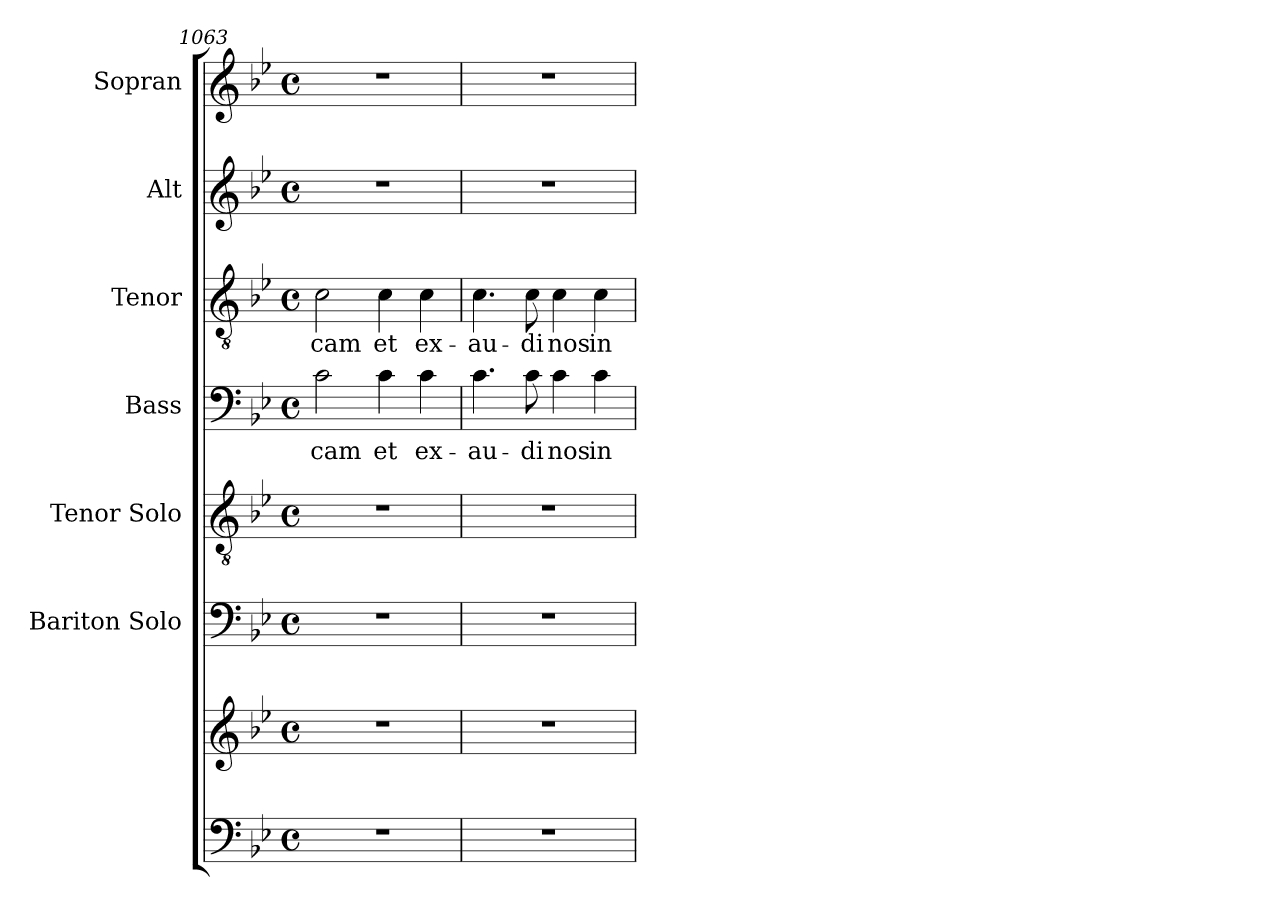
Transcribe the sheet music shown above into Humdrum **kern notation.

**kern	**kern	**kern	**kern	**kern	**text	**kern	**text	**kern	**kern
*part7	*part7	*part6	*part5	*part4	*part4	*part3	*part3	*part2	*part1
*staff8	*staff7	*staff6	*staff5	*staff4	*staff4	*staff3	*staff3	*staff2	*staff1
*	*	*I"Bariton Solo	*I"Tenor Solo	*I"Bass	*	*I"Tenor	*	*I"Alt	*I"Sopran
*	*	*	*	*I'B.	*	*I'T.	*	*I'A.	*I'S.
*clefF4	*clefG2	*clefF4	*clefGv2	*clefF4	*	*clefGv2	*	*clefG2	*clefG2
*k[b-e-]	*k[b-e-]	*k[b-e-]	*k[b-e-]	*k[b-e-]	*	*k[b-e-]	*	*k[b-e-]	*k[b-e-]
*B-:	*B-:	*B-:	*B-:	*B-:	*	*B-:	*	*B-:	*B-:
*M4/4	*M4/4	*M4/4	*M4/4	*M4/4	*	*M4/4	*	*M4/4	*M4/4
*met(c)	*met(c)	*met(c)	*met(c)	*met(c)	*	*met(c)	*	*met(c)	*met(c)
=1063	=1063	=1063	=1063	=1063	=1063	=1063	=1063	=1063	=1063
!	!	!	!	!	!LO:LY:b	!	!LO:LY:b	!	!
1r	1r	1r	1r	2c\	-cam	2c\	-cam	1r	1r
!	!	!	!	!	!LO:LY:b	!	!LO:LY:b	!	!
.	.	.	.	4c\	et	4c\	et	.	.
!	!	!	!	!	!LO:LY:b	!	!LO:LY:b	!	!
.	.	.	.	4c\	ex-	4c\	ex-	.	.
=1064	=1064	=1064	=1064	=1064	=1064	=1064	=1064	=1064	=1064
!	!	!	!	!	!LO:LY:b	!	!LO:LY:b	!	!
1r	1r	1r	1r	4.c\	-au-	4.c\	-au-	1r	1r
!	!	!	!	!	!LO:LY:b	!	!LO:LY:b	!	!
.	.	.	.	8c\	-di	8c\	-di	.	.
!	!	!	!	!	!LO:LY:b	!	!LO:LY:b	!	!
.	.	.	.	4c\	nos	4c\	nos	.	.
!	!	!	!	!	!LO:LY:b	!	!LO:LY:b	!	!
.	.	.	.	4c\	in	4c\	in	.	.
=	=	=	=	=	=	=	=	=	=
*-	*-	*-	*-	*-	*-	*-	*-	*-	*-
